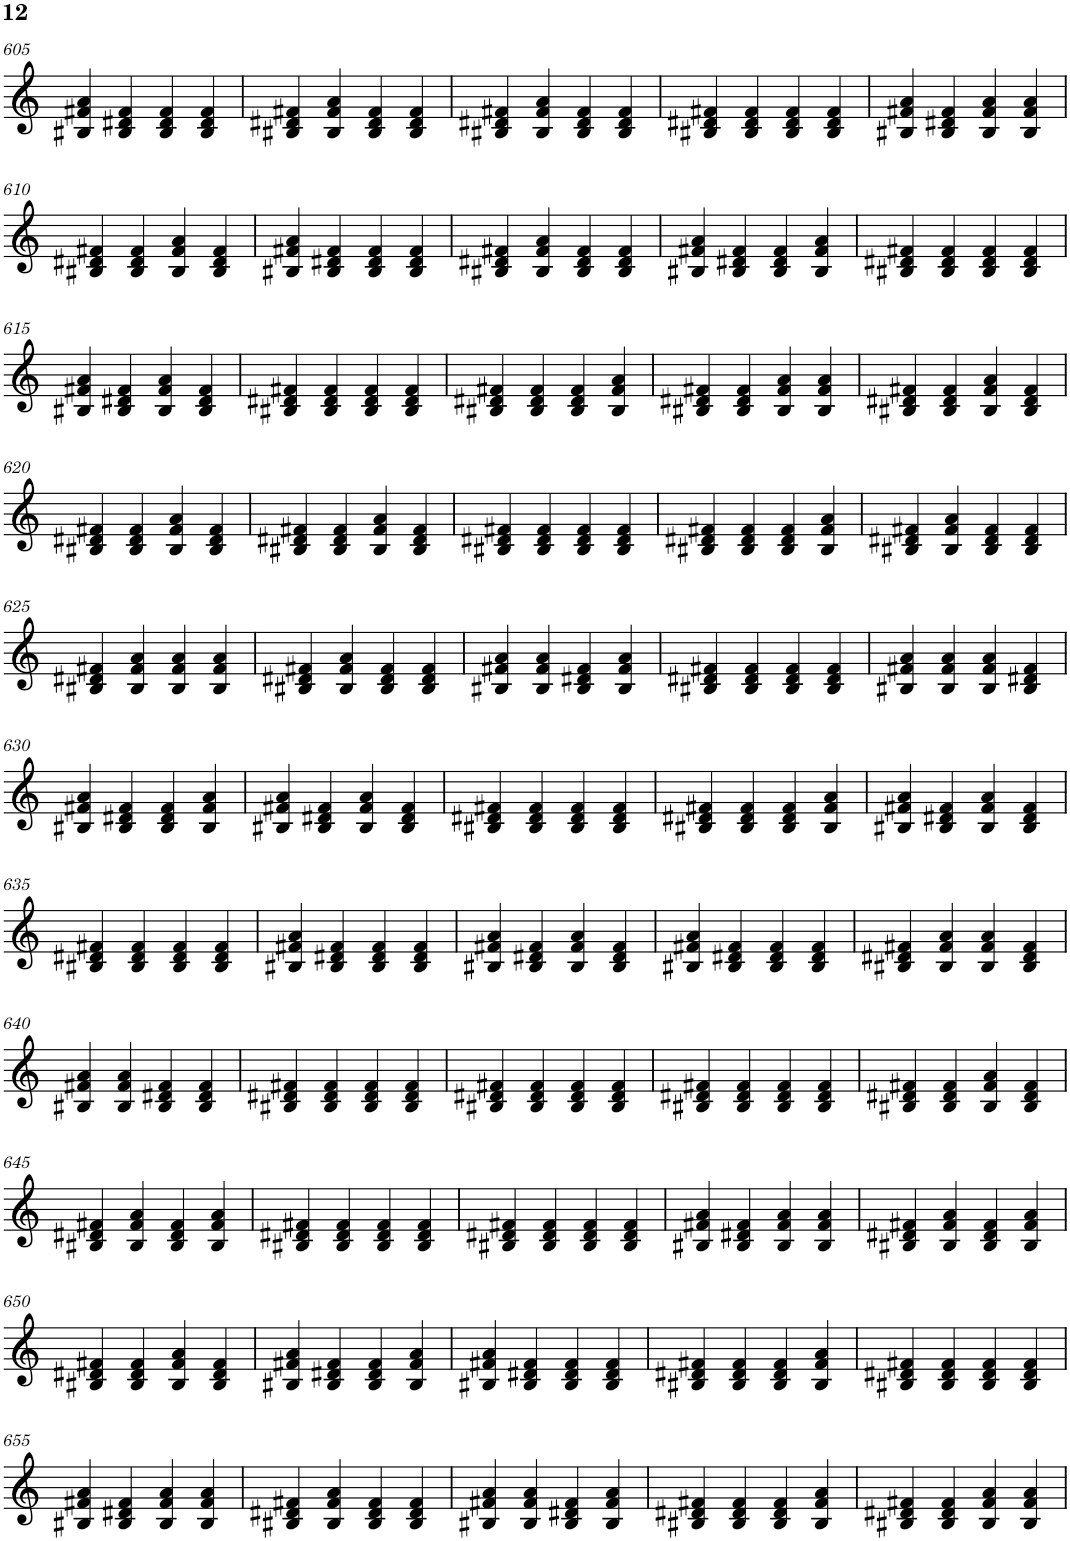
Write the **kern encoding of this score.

**kern
*part1
*staff1
*I"Piano, Danio rerio
*I'Pno.
!!LO:PB:g=z
*clefG2
*k[]
*M4/4
=605
4B#X/ 4f#X/ 4a/
4B#/ 4d#X/ 4f#/
4B#/ 4d#/ 4f#/
4B#/ 4d#/ 4f#/
=606
4B#X/ 4d#X/ 4f#X/
4B#/ 4f#/ 4a/
4B#/ 4d#/ 4f#/
4B#/ 4d#/ 4f#/
=607
4B#X/ 4d#X/ 4f#X/
4B#/ 4f#/ 4a/
4B#/ 4d#/ 4f#/
4B#/ 4d#/ 4f#/
=608
4B#X/ 4d#X/ 4f#X/
4B#/ 4d#/ 4f#/
4B#/ 4d#/ 4f#/
4B#/ 4d#/ 4f#/
=609
4B#X/ 4f#X/ 4a/
4B#/ 4d#X/ 4f#/
4B#/ 4f#/ 4a/
4B#/ 4f#/ 4a/
!!LO:LB:g=z
=610
4B#X/ 4d#X/ 4f#X/
4B#/ 4d#/ 4f#/
4B#/ 4f#/ 4a/
4B#/ 4d#/ 4f#/
=611
4B#X/ 4f#X/ 4a/
4B#/ 4d#X/ 4f#/
4B#/ 4d#/ 4f#/
4B#/ 4d#/ 4f#/
=612
4B#X/ 4d#X/ 4f#X/
4B#/ 4f#/ 4a/
4B#/ 4d#/ 4f#/
4B#/ 4d#/ 4f#/
=613
4B#X/ 4f#X/ 4a/
4B#/ 4d#X/ 4f#/
4B#/ 4d#/ 4f#/
4B#/ 4f#/ 4a/
=614
4B#X/ 4d#X/ 4f#X/
4B#/ 4d#/ 4f#/
4B#/ 4d#/ 4f#/
4B#/ 4d#/ 4f#/
!!LO:LB:g=z
=615
4B#X/ 4f#X/ 4a/
4B#/ 4d#X/ 4f#/
4B#/ 4f#/ 4a/
4B#/ 4d#/ 4f#/
=616
4B#X/ 4d#X/ 4f#X/
4B#/ 4d#/ 4f#/
4B#/ 4d#/ 4f#/
4B#/ 4d#/ 4f#/
=617
4B#X/ 4d#X/ 4f#X/
4B#/ 4d#/ 4f#/
4B#/ 4d#/ 4f#/
4B#/ 4f#/ 4a/
=618
4B#X/ 4d#X/ 4f#X/
4B#/ 4d#/ 4f#/
4B#/ 4f#/ 4a/
4B#/ 4f#/ 4a/
=619
4B#X/ 4d#X/ 4f#X/
4B#/ 4d#/ 4f#/
4B#/ 4f#/ 4a/
4B#/ 4d#/ 4f#/
!!LO:LB:g=z
=620
4B#X/ 4d#X/ 4f#X/
4B#/ 4d#/ 4f#/
4B#/ 4f#/ 4a/
4B#/ 4d#/ 4f#/
=621
4B#X/ 4d#X/ 4f#X/
4B#/ 4d#/ 4f#/
4B#/ 4f#/ 4a/
4B#/ 4d#/ 4f#/
=622
4B#X/ 4d#X/ 4f#X/
4B#/ 4d#/ 4f#/
4B#/ 4d#/ 4f#/
4B#/ 4d#/ 4f#/
=623
4B#X/ 4d#X/ 4f#X/
4B#/ 4d#/ 4f#/
4B#/ 4d#/ 4f#/
4B#/ 4f#/ 4a/
=624
4B#X/ 4d#X/ 4f#X/
4B#/ 4f#/ 4a/
4B#/ 4d#/ 4f#/
4B#/ 4d#/ 4f#/
!!LO:LB:g=z
=625
4B#X/ 4d#X/ 4f#X/
4B#/ 4f#/ 4a/
4B#/ 4f#/ 4a/
4B#/ 4f#/ 4a/
=626
4B#X/ 4d#X/ 4f#X/
4B#/ 4f#/ 4a/
4B#/ 4d#/ 4f#/
4B#/ 4d#/ 4f#/
=627
4B#X/ 4f#X/ 4a/
4B#/ 4f#/ 4a/
4B#/ 4d#X/ 4f#/
4B#/ 4f#/ 4a/
=628
4B#X/ 4d#X/ 4f#X/
4B#/ 4d#/ 4f#/
4B#/ 4d#/ 4f#/
4B#/ 4d#/ 4f#/
=629
4B#X/ 4f#X/ 4a/
4B#/ 4f#/ 4a/
4B#/ 4f#/ 4a/
4B#/ 4d#X/ 4f#/
!!LO:LB:g=z
=630
4B#X/ 4f#X/ 4a/
4B#/ 4d#X/ 4f#/
4B#/ 4d#/ 4f#/
4B#/ 4f#/ 4a/
=631
4B#X/ 4f#X/ 4a/
4B#/ 4d#X/ 4f#/
4B#/ 4f#/ 4a/
4B#/ 4d#/ 4f#/
=632
4B#X/ 4d#X/ 4f#X/
4B#/ 4d#/ 4f#/
4B#/ 4d#/ 4f#/
4B#/ 4d#/ 4f#/
=633
4B#X/ 4d#X/ 4f#X/
4B#/ 4d#/ 4f#/
4B#/ 4d#/ 4f#/
4B#/ 4f#/ 4a/
=634
4B#X/ 4f#X/ 4a/
4B#/ 4d#X/ 4f#/
4B#/ 4f#/ 4a/
4B#/ 4d#/ 4f#/
!!LO:LB:g=z
=635
4B#X/ 4d#X/ 4f#X/
4B#/ 4d#/ 4f#/
4B#/ 4d#/ 4f#/
4B#/ 4d#/ 4f#/
=636
4B#X/ 4f#X/ 4a/
4B#/ 4d#X/ 4f#/
4B#/ 4d#/ 4f#/
4B#/ 4d#/ 4f#/
=637
4B#X/ 4f#X/ 4a/
4B#/ 4d#X/ 4f#/
4B#/ 4f#/ 4a/
4B#/ 4d#/ 4f#/
=638
4B#X/ 4f#X/ 4a/
4B#/ 4d#X/ 4f#/
4B#/ 4d#/ 4f#/
4B#/ 4d#/ 4f#/
=639
4B#X/ 4d#X/ 4f#X/
4B#/ 4f#/ 4a/
4B#/ 4f#/ 4a/
4B#/ 4d#/ 4f#/
!!LO:LB:g=z
=640
4B#X/ 4f#X/ 4a/
4B#/ 4f#/ 4a/
4B#/ 4d#X/ 4f#/
4B#/ 4d#/ 4f#/
=641
4B#X/ 4d#X/ 4f#X/
4B#/ 4d#/ 4f#/
4B#/ 4d#/ 4f#/
4B#/ 4d#/ 4f#/
=642
4B#X/ 4d#X/ 4f#X/
4B#/ 4d#/ 4f#/
4B#/ 4d#/ 4f#/
4B#/ 4d#/ 4f#/
=643
4B#X/ 4d#X/ 4f#X/
4B#/ 4d#/ 4f#/
4B#/ 4d#/ 4f#/
4B#/ 4d#/ 4f#/
=644
4B#X/ 4d#X/ 4f#X/
4B#/ 4d#/ 4f#/
4B#/ 4f#/ 4a/
4B#/ 4d#/ 4f#/
!!LO:LB:g=z
=645
4B#X/ 4d#X/ 4f#X/
4B#/ 4f#/ 4a/
4B#/ 4d#/ 4f#/
4B#/ 4f#/ 4a/
=646
4B#X/ 4d#X/ 4f#X/
4B#/ 4d#/ 4f#/
4B#/ 4d#/ 4f#/
4B#/ 4d#/ 4f#/
=647
4B#X/ 4d#X/ 4f#X/
4B#/ 4d#/ 4f#/
4B#/ 4d#/ 4f#/
4B#/ 4d#/ 4f#/
=648
4B#X/ 4f#X/ 4a/
4B#/ 4d#X/ 4f#/
4B#/ 4f#/ 4a/
4B#/ 4f#/ 4a/
=649
4B#X/ 4d#X/ 4f#X/
4B#/ 4f#/ 4a/
4B#/ 4d#/ 4f#/
4B#/ 4f#/ 4a/
!!LO:LB:g=z
=650
4B#X/ 4d#X/ 4f#X/
4B#/ 4d#/ 4f#/
4B#/ 4f#/ 4a/
4B#/ 4d#/ 4f#/
=651
4B#X/ 4f#X/ 4a/
4B#/ 4d#X/ 4f#/
4B#/ 4d#/ 4f#/
4B#/ 4f#/ 4a/
=652
4B#X/ 4f#X/ 4a/
4B#/ 4d#X/ 4f#/
4B#/ 4d#/ 4f#/
4B#/ 4d#/ 4f#/
=653
4B#X/ 4d#X/ 4f#X/
4B#/ 4d#/ 4f#/
4B#/ 4d#/ 4f#/
4B#/ 4f#/ 4a/
=654
4B#X/ 4d#X/ 4f#X/
4B#/ 4d#/ 4f#/
4B#/ 4d#/ 4f#/
4B#/ 4d#/ 4f#/
!!LO:LB:g=z
=655
4B#X/ 4f#X/ 4a/
4B#/ 4d#X/ 4f#/
4B#/ 4f#/ 4a/
4B#/ 4f#/ 4a/
=656
4B#X/ 4d#X/ 4f#X/
4B#/ 4f#/ 4a/
4B#/ 4d#/ 4f#/
4B#/ 4d#/ 4f#/
=657
4B#X/ 4f#X/ 4a/
4B#/ 4f#/ 4a/
4B#/ 4d#X/ 4f#/
4B#/ 4f#/ 4a/
=658
4B#X/ 4d#X/ 4f#X/
4B#/ 4d#/ 4f#/
4B#/ 4d#/ 4f#/
4B#/ 4f#/ 4a/
=659
4B#X/ 4d#X/ 4f#X/
4B#/ 4d#/ 4f#/
4B#/ 4f#/ 4a/
4B#/ 4f#/ 4a/
=
*-
